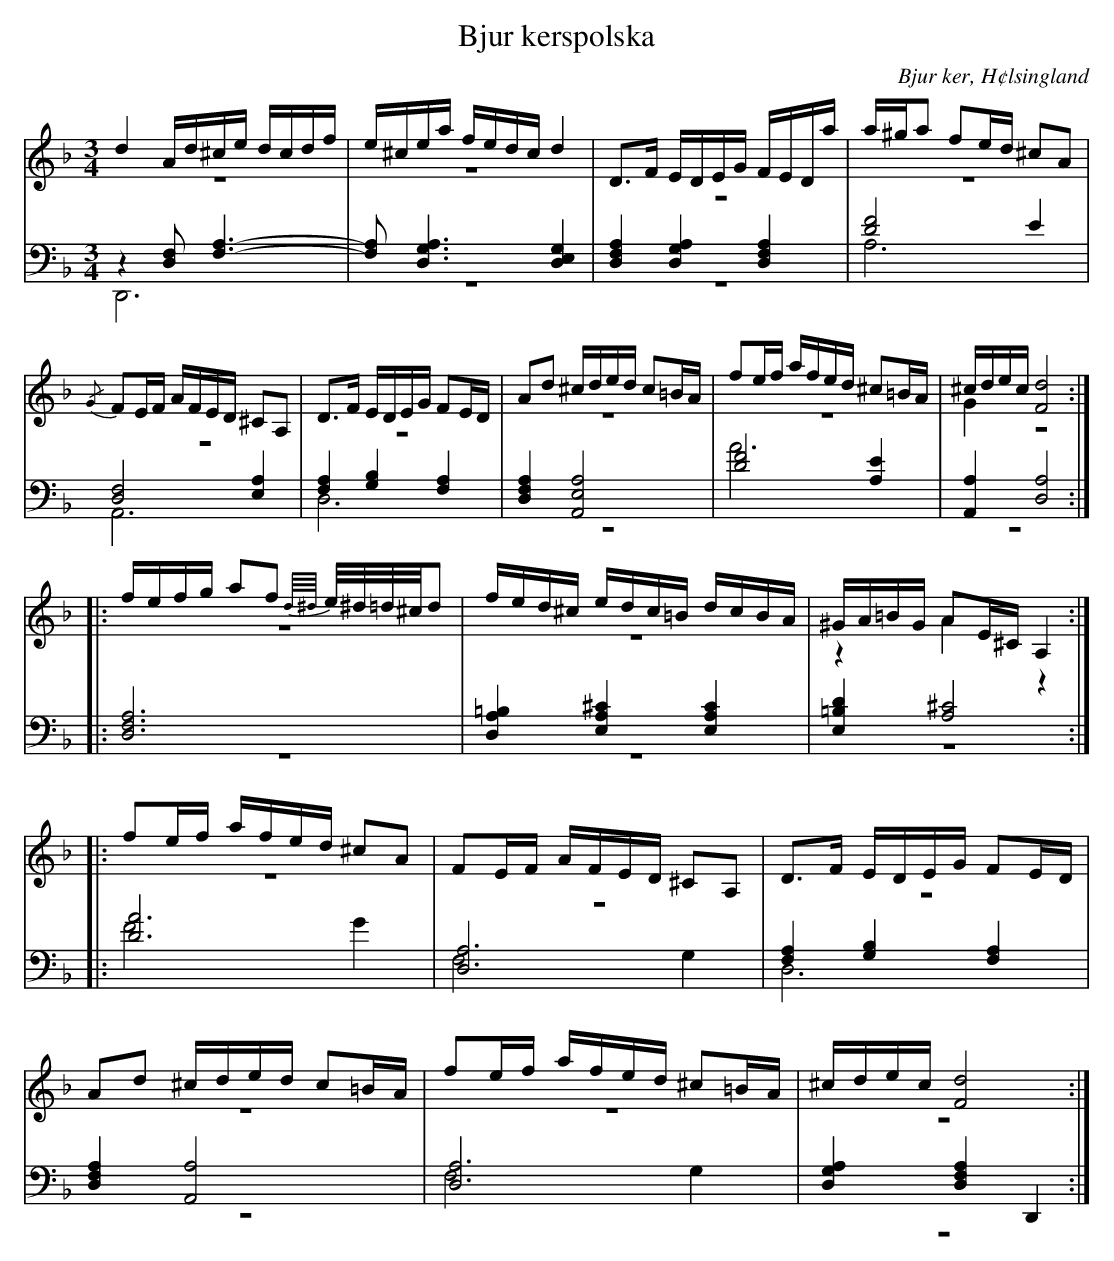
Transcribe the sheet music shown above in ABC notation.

X:1
T: Bjur kerspolska
O: Bjur ker, H¢lsingland
M: 3/4
L: 1/16
K: Dm
V:1
V:2 merge
V:3
V:4 merge
V:1
d4 Ad^ce dcdf |e^cea fedc d4|D2>F2 EDEG FEDa|a^ga2 f2ed ^c2A2|
{/G}F2EF AFED ^C2A,2|D2>F2 EDEG F2ED|A2d2 ^cded c2=BA|f2ef afed ^c2=BA|^cdec [F8d8]:|
|:fefg a2f2 {d//^d//}e/^d/=d/^c/d2 |fed^c edc=B dcBA|^GA=BG A2E^C A,4:|
|:f2ef afed ^c2A2|F2EF AFED ^C2A,2|D2>F2 EDEG F2ED|
A2d2 ^cded c2=BA|f2ef afed ^c2=BA|^cdec [F8d8]:|
V:2
z12|z12|z12|z12|
z12|z12|z12|z12|G4 z8:|
|:z12|z12|z4 A4 z4:|
|:z12|z12|z12|
z12|z12|z12:|
V:3 clef=bass
z4 [D,2F,2][F,6A,6]-|[F,2A,2][D,6G,6A,6] [D,4E,4G,4]|[D,4F,4A,4] [D,4G,4A,4] [D,4F,4A,4]|[D8F8] E4|
[D,8F,8] [E,4A,4]|[F,4A,4] [G,4B,4] [F,4A,4]|[D,4F,4A,4] [A,,8E,8A,8]|[D8F8] [A,4E4]|[A,,4A,4] [D,8A,8]:|
|:[D,12F,12A,12]|[D,4A,4=B,4] [E,4A,4^C4] [E,4A,4C4]|[E,4=B,4D4] [A,8^C8]:|
|:[D12A12]|[D,12A,12]|[F,4A,4] [G,4B,4] [F,4A,4]|
[D,4F,4A,4] [A,,8A,8]|[D,12A,12]|[D,4G,4A,4] [D,4F,4A,4] D,,4:|
V:4 clef=bass
D,,12|z12|z12|A,12|
A,,12|D,12|z12|A12|z12:|
|:z12|z12|z12:|
|:F8 G4|F,8 G,4|D,12|
z12|F,8 G,4|z12:|
